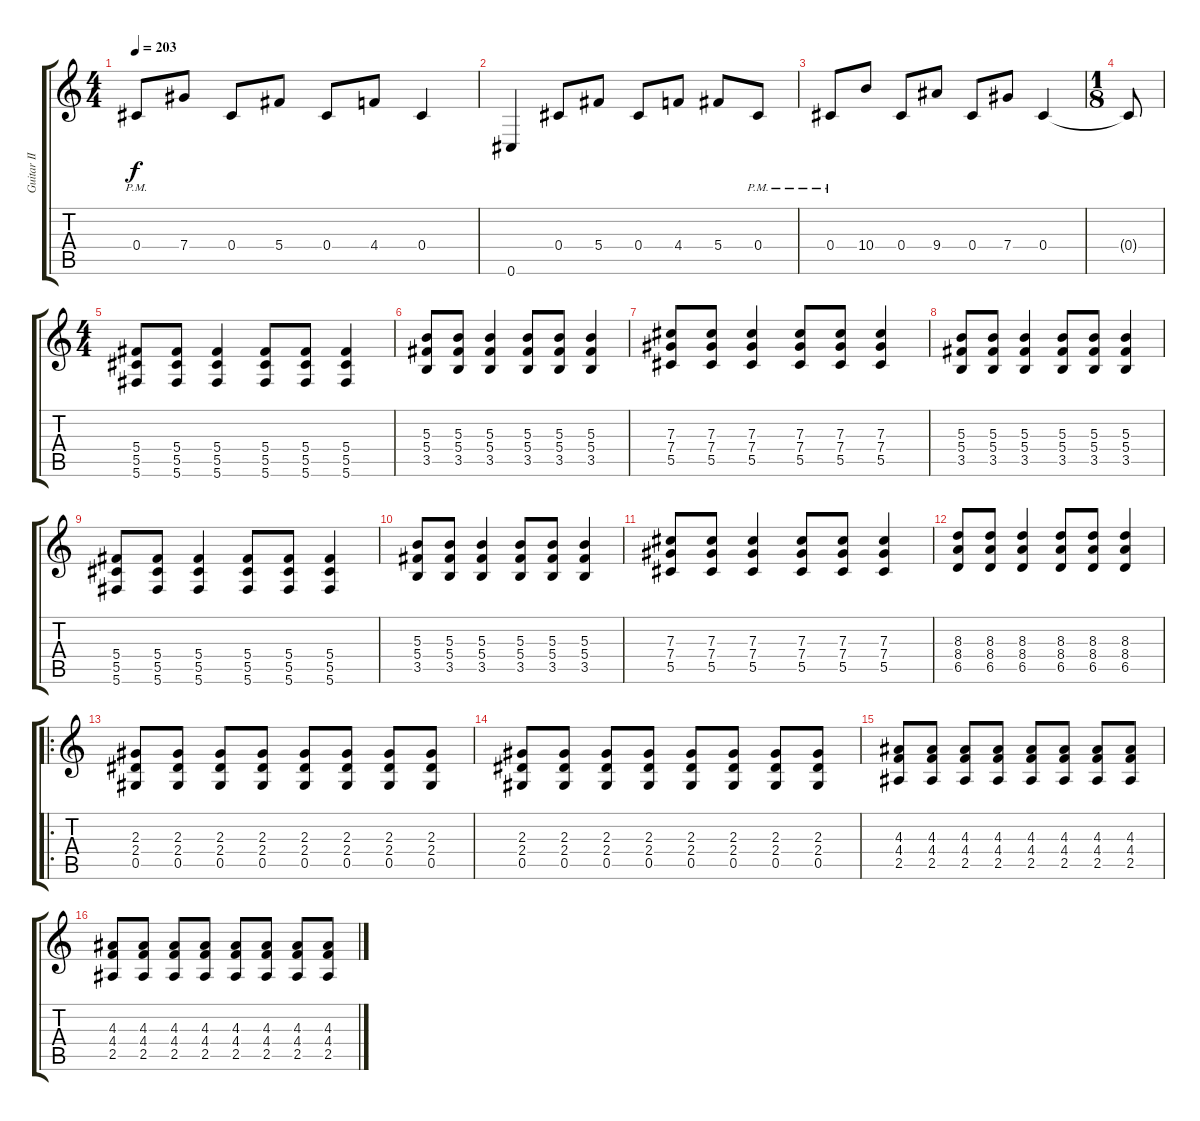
\track ("Guitar II" "Guitar II") {instrument distortionguitar}
\staff {score tabs}
\tuning (Eb4 Bb3 Gb3 Db3 Ab2 Db2) {hide}
\ts (4 4)
\tempo 203
\clef g2
\ks c
0.4{pm}.8{dy f} 7.4.8 0.4.8 5.4.8 0.4.8 4.4.8 0.4.4 |
0.6.4 0.4.8 5.4.8 0.4.8 4.4.8 5.4.8 0.4{pm}.8 |
0.4{pm}.8 10.4.8 0.4.8 9.4.8 0.4.8 7.4.8 0.4.4 |
\ts (1 8)
0.4{t}.8 |
\ts (4 4)
(5.4 5.5 5.6).8 (5.4 5.5 5.6).8 (5.4 5.5 5.6).4 (5.4 5.5 5.6).8 (5.4 5.5 5.6).8 (5.4 5.5 5.6).4 |
(5.3 5.4 3.5).8 (5.3 5.4 3.5).8 (5.3 5.4 3.5).4 (5.3 5.4 3.5).8 (5.3 5.4 3.5).8 (5.3 5.4 3.5).4 |
(7.3 7.4 5.5).8 (7.3 7.4 5.5).8 (7.3 7.4 5.5).4 (7.3 7.4 5.5).8 (7.3 7.4 5.5).8 (7.3 7.4 5.5).4 |
(5.3 5.4 3.5).8 (5.3 5.4 3.5).8 (5.3 5.4 3.5).4 (5.3 5.4 3.5).8 (5.3 5.4 3.5).8 (5.3 5.4 3.5).4 |
(5.4 5.5 5.6).8 (5.4 5.5 5.6).8 (5.4 5.5 5.6).4 (5.4 5.5 5.6).8 (5.4 5.5 5.6).8 (5.4 5.5 5.6).4 |
(5.3 5.4 3.5).8 (5.3 5.4 3.5).8 (5.3 5.4 3.5).4 (5.3 5.4 3.5).8 (5.3 5.4 3.5).8 (5.3 5.4 3.5).4 |
(7.3 7.4 5.5).8 (7.3 7.4 5.5).8 (7.3 7.4 5.5).4 (7.3 7.4 5.5).8 (7.3 7.4 5.5).8 (7.3 7.4 5.5).4 |
(8.3 8.4 6.5).8 (8.3 8.4 6.5).8 (8.3 8.4 6.5).4 (8.3 8.4 6.5).8 (8.3 8.4 6.5).8 (8.3 8.4 6.5).4 |
\ro
(2.3 2.4 0.5).8 (2.3 2.4 0.5).8 (2.3 2.4 0.5).8 (2.3 2.4 0.5).8 (2.3 2.4 0.5).8 (2.3 2.4 0.5).8 (2.3 2.4 0.5).8 (2.3 2.4 0.5).8 |
(2.3 2.4 0.5).8 (2.3 2.4 0.5).8 (2.3 2.4 0.5).8 (2.3 2.4 0.5).8 (2.3 2.4 0.5).8 (2.3 2.4 0.5).8 (2.3 2.4 0.5).8 (2.3 2.4 0.5).8 |
(4.3 4.4 2.5).8 (4.3 4.4 2.5).8 (4.3 4.4 2.5).8 (4.3 4.4 2.5).8 (4.3 4.4 2.5).8 (4.3 4.4 2.5).8 (4.3 4.4 2.5).8 (4.3 4.4 2.5).8 |
(4.3 4.4 2.5).8 (4.3 4.4 2.5).8 (4.3 4.4 2.5).8 (4.3 4.4 2.5).8 (4.3 4.4 2.5).8 (4.3 4.4 2.5).8 (4.3 4.4 2.5).8 (4.3 4.4 2.5).8
